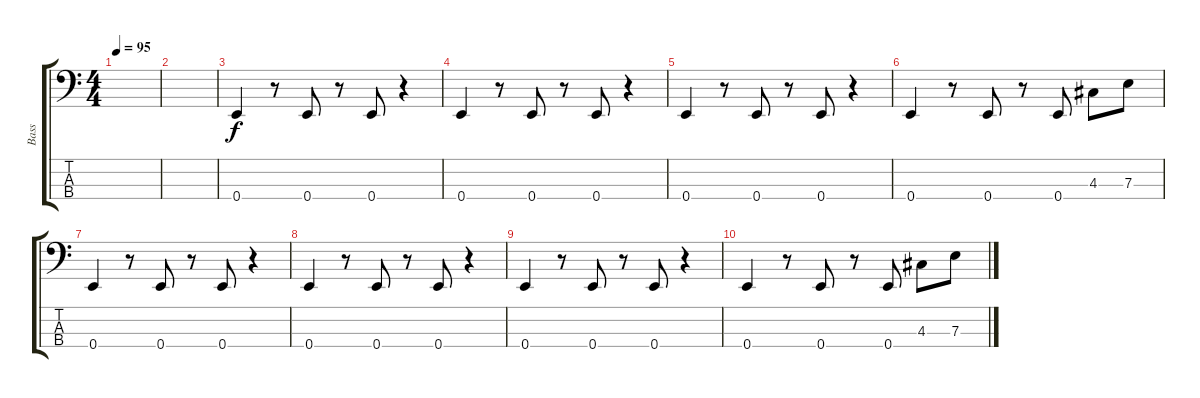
\track ("Bass" "Bass") {instrument electricbassfinger}
\staff {score tabs}
\tuning (G2 D2 A1 E1) {hide}
\ts (4 4)
\tempo 95
\clef f4
\ks c
|
|
0.4.4 r.8 0.4.8 r.8 0.4.8 r.4 |
0.4.4 r.8 0.4.8 r.8 0.4.8 r.4 |
0.4.4 r.8 0.4.8 r.8 0.4.8 r.4 |
0.4.4 r.8 0.4.8 r.8 0.4.8 4.3.8 7.3.8 |
0.4.4 r.8 0.4.8 r.8 0.4.8 r.4 |
0.4.4 r.8 0.4.8 r.8 0.4.8 r.4 |
0.4.4 r.8 0.4.8 r.8 0.4.8 r.4 |
0.4.4 r.8 0.4.8 r.8 0.4.8 4.3.8 7.3.8
